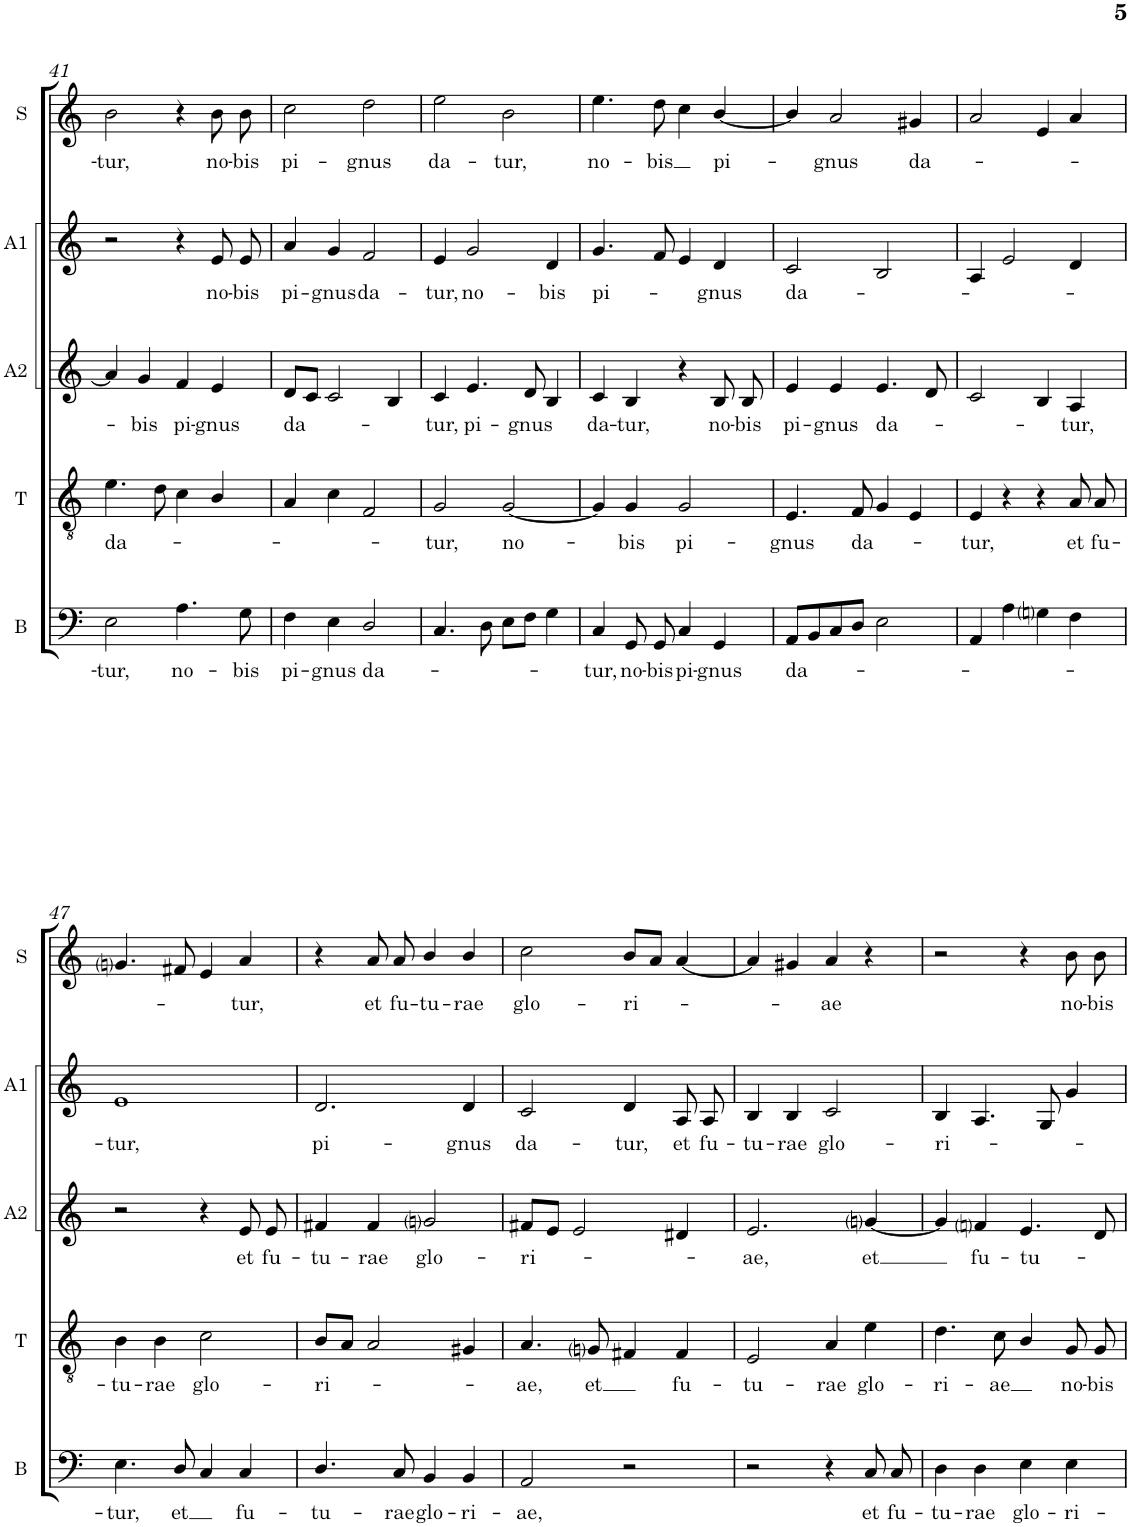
**kern	**text	**kern	**text	**kern	**text	**kern	**text	**kern	**text
*part5	*part5	*part4	*part4	*part3	*part3	*part2	*part2	*part1	*part1
*staff5	*staff5	*staff4	*staff4	*staff3	*staff3	*staff2	*staff2	*staff1	*staff1
*I"Bass (Bassus)	*	*I"Tenor	*	*I"Alto 2 (Contra-tenor)	*	*I"Alto 1 (Discantus)	*	*I"Soprano (Superius)	*
*I'B	*	*I'T	*	*I'A2	*	*I'A1	*	*I'S	*
!!LO:PB:g=z
*clefF4	*	*clefGv2	*	*clefG2	*	*clefG2	*	*clefG2	*
*k[]	*	*k[]	*	*k[]	*	*k[]	*	*k[]	*
*M2/2	*	*M2/2	*	*M2/2	*	*M2/2	*	*M2/2	*
*met(c|)	*	*met(c|)	*	*met(c|)	*	*met(c|)	*	*met(c|)	*
=41	=41	=41	=41	=41	=41	=41	=41	=41	=41
!	!LO:LY:b	!	!LO:LY:b	!	!	!	!	!	!LO:LY:b
2E\	-tur,	4.e\	da-	4a/]	.	2r	.	2b\	-tur,
!	!	!	!	!	!LO:LY:b	!	!	!	!
.	.	.	.	4g/	bis	.	.	.	.
.	.	8d\	.	.	.	.	.	.	.
!	!LO:LY:b	!	!	!	!LO:LY:b	!	!	!	!
4.A\	no-	4c\	.	4f/	pi-	4r	.	4r	.
!	!	!	!	!	!LO:LY:b	!	!LO:LY:b	!	!LO:LY:b
.	.	4B/	.	4e/	-gnus	8e/L	no-	8b\	no-
!	!LO:LY:b	!	!	!	!	!	!LO:LY:b	!	!LO:LY:b
8G\	-bis	.	.	.	.	8e/J	-bis	8b\	-bis
=42	=42	=42	=42	=42	=42	=42	=42	=42	=42
!	!LO:LY:b	!	!	!	!LO:LY:b	!	!LO:LY:b	!	!LO:LY:b
4F\	pi-	4A/	.	8d/L	-da-	4a/	pi-	2cc\	pi-
.	.	.	.	8c/J	.	.	.	.	.
!	!LO:LY:b	!	!	!	!	!	!LO:LY:b	!	!
4E\	-gnus	4c\	.	2c/	.	4g/	-gnus	.	.
!	!LO:LY:b	!	!	!	!	!	!LO:LY:b	!	!LO:LY:b
2D/	da-	2F/	.	.	.	2f/	da-	2dd\	-gnus
.	.	.	.	4B/	.	.	.	.	.
=43	=43	=43	=43	=43	=43	=43	=43	=43	=43
!	!	!	!LO:LY:b	!	!LO:LY:b	!	!LO:LY:b	!	!LO:LY:b
4.C/	.	2G/	-tur,	4c/	-tur,	4e/	tur,	2ee\	da-
!	!	!	!	!	!LO:LY:b	!	!LO:LY:b	!	!
.	.	.	.	4.e/	pi-	2g/	no-	.	.
8D\	.	.	.	.	.	.	.	.	.
!	!	!	!LO:LY:b	!	!	!	!	!	!LO:LY:b
8E\L	.	[2G/	no-	.	.	.	.	2b\	-tur,
!	!	!	!	!	!LO:LY:b	!	!	!	!
8F\J	.	.	.	8d/	-gnus	.	.	.	.
!	!	!	!	!	!	!	!LO:LY:b	!	!
4G\	.	.	.	4B/	.	4d/	-bis	.	.
=44	=44	=44	=44	=44	=44	=44	=44	=44	=44
!	!LO:LY:b	!	!	!	!LO:LY:b	!	!LO:LY:b	!	!LO:LY:b
4C/	-tur,	4G/]	.	4c/	da-	4.g/	pi-	4.ee\	no-
!	!LO:LY:b	!	!LO:LY:b	!	!LO:LY:b	!	!	!	!
8GG/	no-	4G/	-bis	4B/	-tur,	.	.	.	.
!	!LO:LY:b	!	!	!	!	!	!	!	!LO:LY:b
8GG/	-bis	.	.	.	.	8f/	.	8dd\	-bis
!	!LO:LY:b	!	!LO:LY:b	!	!	!	!	!	!
4C/	pi-	2G/	pi-	4r	.	4e/	.	4cc\	.
!	!LO:LY:b	!	!	!	!LO:LY:b	!	!LO:LY:b	!	!LO:LY:b
4GG/	-gnus	.	.	8B/	no-	4d/	-gnus	[4b/	pi-
!	!	!	!	!	!LO:LY:b	!	!	!	!
.	.	.	.	8B/	-bis	.	.	.	.
=45	=45	=45	=45	=45	=45	=45	=45	=45	=45
!	!LO:LY:b	!	!LO:LY:b	!	!LO:LY:b	!	!LO:LY:b	!	!
8AA/L	da-	4.E/	-gnus	4e/	pi-	2c/	da-	4b/]	.
8BB/	.	.	.	.	.	.	.	.	.
!	!	!	!	!	!LO:LY:b	!	!	!	!LO:LY:b
8C/	.	.	.	4e/	-gnus	.	.	2a/	-gnus
!	!	!	!LO:LY:b	!	!	!	!	!	!
8D/J	.	8F/	da-	.	.	.	.	.	.
!	!	!	!	!	!LO:LY:b	!	!	!	!
2E\	.	4G/	.	4.e/	da-	2B/	.	.	.
!	!	!	!	!	!	!	!	!	!LO:LY:b
.	.	4E/	.	.	.	.	.	4g#X/	da-
.	.	.	.	8d/	.	.	.	.	.
=46	=46	=46	=46	=46	=46	=46	=46	=46	=46
!	!	!	!LO:LY:b	!	!	!	!	!	!
4AA/	.	4E/	-tur,	2c/	.	4A/	.	2a/	.
4A\	.	4r	.	.	.	2e/	.	.	.
4Gni\	.	4r	.	4B/	.	.	.	4e/	.
!	!	!	!LO:LY:b	!	!LO:LY:b	!	!	!	!
4F\	.	8A/	et	4A/	-tur,	4d/	.	4a/	.
!	!	!	!LO:LY:b	!	!	!	!	!	!
.	.	8A/	fu-	.	.	.	.	.	.
!!LO:LB:g=z
=47	=47	=47	=47	=47	=47	=47	=47	=47	=47
!	!LO:LY:b	!	!LO:LY:b	!	!	!	!LO:LY:b	!	!
4.E\	-tur,	4B\	-tu-	2r	.	1e	-tur,	4.gni/	.
!	!	!	!LO:LY:b	!	!	!	!	!	!
.	.	4B\	-rae	.	.	.	.	.	.
!	!LO:LY:b	!	!	!	!	!	!	!	!
8D/	et	.	.	.	.	.	.	8f#X/	.
!	!	!	!LO:LY:b	!	!	!	!	!	!
4C/	.	2c\	glo-	4r	.	.	.	4e/	.
!	!LO:LY:b	!	!	!	!LO:LY:b	!	!	!	!LO:LY:b
4C/	fu-	.	.	8e/	et	.	.	4a/	-tur,
!	!	!	!	!	!LO:LY:b	!	!	!	!
.	.	.	.	8e/	fu-	.	.	.	.
=48	=48	=48	=48	=48	=48	=48	=48	=48	=48
!	!LO:LY:b	!	!LO:LY:b	!	!LO:LY:b	!	!LO:LY:b	!	!
4.D/	-tu-	8B/L	-ri-	4f#X/	tu-	2.d/	-pi-	4r	.
.	.	8A/J	.	.	.	.	.	.	.
!	!	!	!	!	!LO:LY:b	!	!	!	!LO:LY:b
.	.	2A/	.	4f#/	-rae	.	.	8a/	et
!	!LO:LY:b	!	!	!	!	!	!	!	!LO:LY:b
8C/	-rae	.	.	.	.	.	.	8a/	fu-
!	!LO:LY:b	!	!	!	!LO:LY:b	!	!	!	!LO:LY:b
4BB/	glo-	.	.	2gni/	glo-	.	.	4b/	-tu-
!	!LO:LY:b	!	!	!	!	!	!LO:LY:b	!	!LO:LY:b
4BB/	-ri-	4G#X/	.	.	.	4d/	-gnus	4b/	-rae
=49	=49	=49	=49	=49	=49	=49	=49	=49	=49
!	!LO:LY:b	!	!LO:LY:b	!	!LO:LY:b	!	!LO:LY:b	!	!LO:LY:b
2AA/	-ae,	4.A/	-ae,	8f#X/L	-ri-	2c/	-da-	2cc\	glo-
.	.	.	.	8e/J	.	.	.	.	.
.	.	.	.	2e/	.	.	.	.	.
!	!	!	!LO:LY:b	!	!	!	!	!	!
.	.	8Gni/	et	.	.	.	.	.	.
!	!	!	!	!	!	!	!LO:LY:b	!	!LO:LY:b
2r	.	4F#X/	.	.	.	4d/	-tur,	8b/L	-ri-
.	.	.	.	.	.	.	.	8a/J	.
!	!	!	!LO:LY:b	!	!	!	!LO:LY:b	!	!
.	.	4F#/	fu-	4d#X/	.	8A/L	et	[4a/	.
!	!	!	!	!	!	!	!LO:LY:b	!	!
.	.	.	.	.	.	8A/J	fu-	.	.
=50	=50	=50	=50	=50	=50	=50	=50	=50	=50
!	!	!	!LO:LY:b	!	!LO:LY:b	!	!LO:LY:b	!	!
2r	.	2E/	-tu-	2.e/	-ae,	4B/	tu-	4a/]	.
!	!	!	!	!	!	!	!LO:LY:b	!	!
.	.	.	.	.	.	4B/	-rae	4g#X/	.
!	!	!	!LO:LY:b	!	!	!	!LO:LY:b	!	!LO:LY:b
4r	.	4A/	-rae	.	.	2c/	glo-	4a/	-ae
!	!LO:LY:b	!	!LO:LY:b	!	!LO:LY:b	!	!	!	!
8C/	et	4e\	glo-	[4gni/	et	.	.	4r	.
!	!LO:LY:b	!	!	!	!	!	!	!	!
8C/	fu-	.	.	.	.	.	.	.	.
=51	=51	=51	=51	=51	=51	=51	=51	=51	=51
!	!LO:LY:b	!	!LO:LY:b	!	!	!	!LO:LY:b	!	!
4D\	-tu-	4.d\	-ri-	4g/]	.	4B/	ri-	2r	.
!	!LO:LY:b	!	!	!	!LO:LY:b	!	!	!	!
4D\	-rae	.	.	4fni/	fu-	4.A/	.	.	.
!	!	!	!LO:LY:b	!	!	!	!	!	!
.	.	8c\	-ae	.	.	.	.	.	.
!	!LO:LY:b	!	!	!	!LO:LY:b	!	!	!	!
4E\	glo-	4B/	.	4.e/	-tu-	.	.	4r	.
.	.	.	.	.	.	8G/	.	.	.
!	!LO:LY:b	!	!LO:LY:b	!	!	!	!	!	!LO:LY:b
4E\	-ri-	8G/	no-	.	.	4g/	.	8b\	no-
!	!	!	!LO:LY:b	!	!	!	!	!	!LO:LY:b
.	.	8G/	-bis	8d/	.	.	.	8b\	-bis
=	=	=	=	=	=	=	=	=	=
*-	*-	*-	*-	*-	*-	*-	*-	*-	*-
